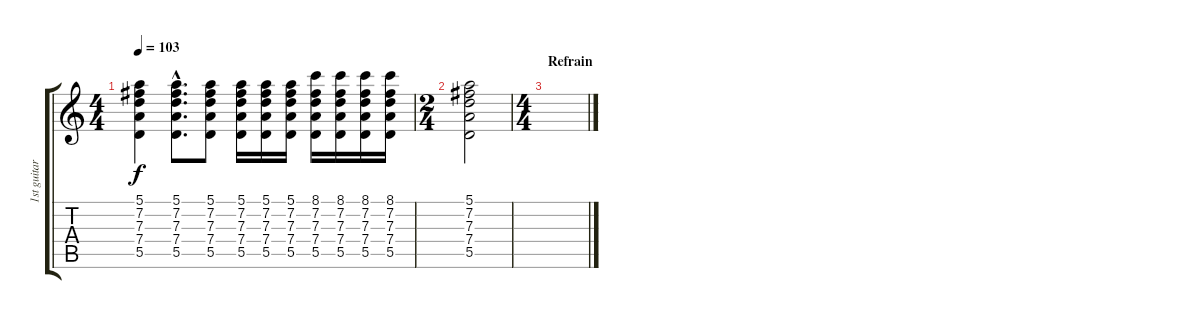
\track ("1st guitar" "1st guitar") {instrument overdrivenguitar}
\staff {score tabs}
\tuning (E4 B3 G3 D3 A2 E2) {hide}
\ts (4 4)
\tempo 103
\clef g2
\ks c
(5.1 7.2 7.3 7.4 5.5).4{dy f} (5.1{hac} 7.2{hac} 7.3{hac} 7.4{hac} 5.5{hac}).8{d} (5.1 7.2 7.3 7.4 5.5).8 (5.1 7.2 7.3 7.4 5.5).16 (5.1 7.2 7.3 7.4 5.5).16 (5.1 7.2 7.3 7.4 5.5).16 (8.1 7.2 7.3 7.4 5.5).16 (8.1 7.2 7.3 7.4 5.5).16 (8.1 7.2 7.3 7.4 5.5).16 (8.1 7.2 7.3 7.4 5.5).16 |
\ts (2 4)
(5.1 7.2 7.3 7.4 5.5).2 |
\ts (4 4)
\section ("" "Refrain")
